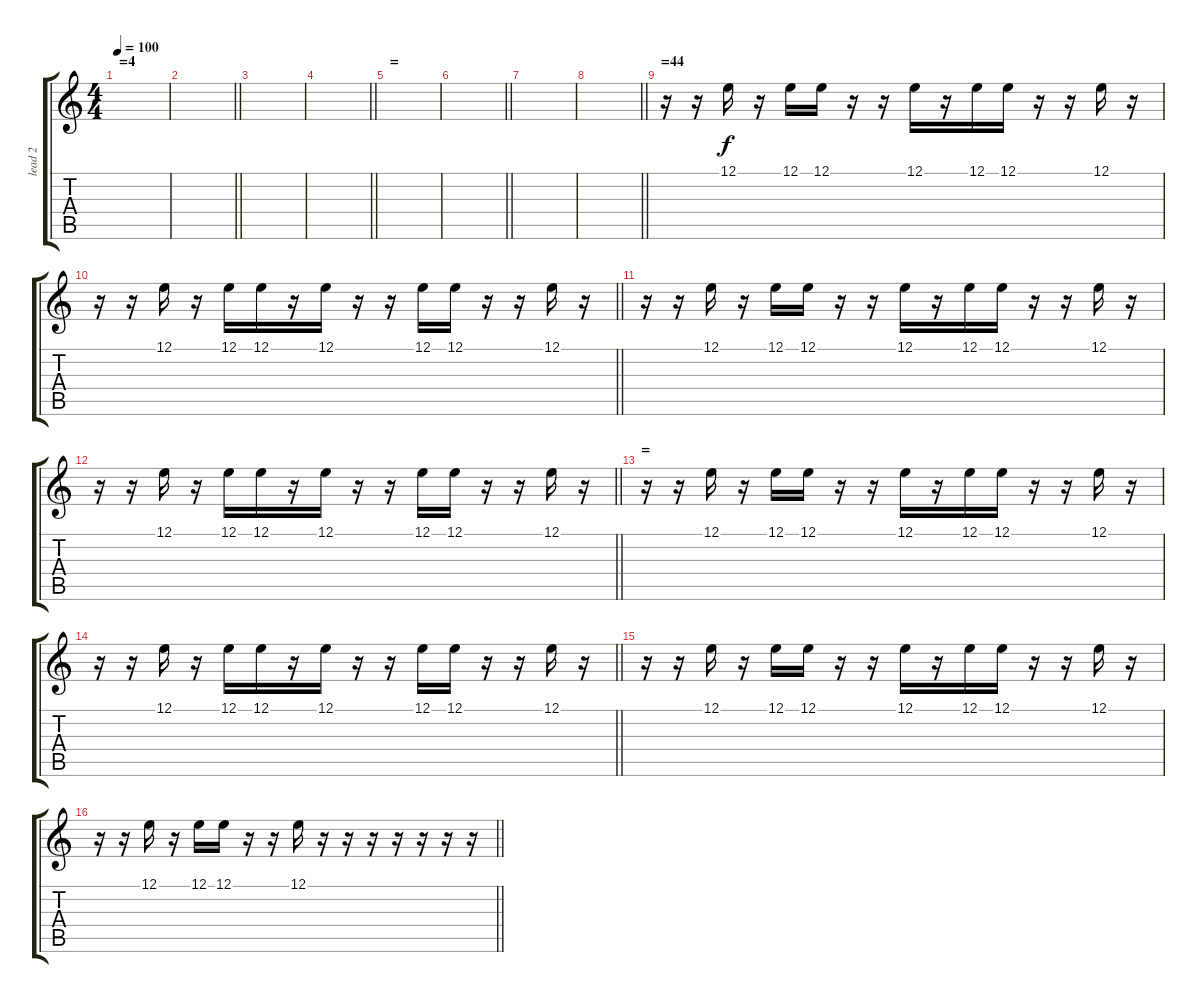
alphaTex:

\track ("lead 2" "lead 2") {instrument pad3polysynth}
\staff {score tabs}
\tuning (E4 B3 G3 D3 A2 E2) {hide}
\ts (4 4)
\section ("" "=4")
\tempo 100
\clef g2
\ks c
|
\barLineRight lightlight
|
|
\barLineRight lightlight
|
\section ("" "=")
|
\barLineRight lightlight
|
|
\barLineRight lightlight
|
\section ("" "=44")
r.16 r.16 12.1.16 r.16 12.1.16 12.1.16 r.16 r.16 12.1.16 r.16 12.1.16 12.1.16 r.16 r.16 12.1.16 r.16 |
\barLineRight lightlight
r.16 r.16 12.1.16 r.16 12.1.16 12.1.16 r.16 12.1.16 r.16 r.16 12.1.16 12.1.16 r.16 r.16 12.1.16 r.16 |
r.16 r.16 12.1.16 r.16 12.1.16 12.1.16 r.16 r.16 12.1.16 r.16 12.1.16 12.1.16 r.16 r.16 12.1.16 r.16 |
\barLineRight lightlight
r.16 r.16 12.1.16 r.16 12.1.16 12.1.16 r.16 12.1.16 r.16 r.16 12.1.16 12.1.16 r.16 r.16 12.1.16 r.16 |
\section ("" "=")
r.16 r.16 12.1.16 r.16 12.1.16 12.1.16 r.16 r.16 12.1.16 r.16 12.1.16 12.1.16 r.16 r.16 12.1.16 r.16 |
\barLineRight lightlight
r.16 r.16 12.1.16 r.16 12.1.16 12.1.16 r.16 12.1.16 r.16 r.16 12.1.16 12.1.16 r.16 r.16 12.1.16 r.16 |
r.16 r.16 12.1.16 r.16 12.1.16 12.1.16 r.16 r.16 12.1.16 r.16 12.1.16 12.1.16 r.16 r.16 12.1.16 r.16 |
\barLineRight lightlight
r.16 r.16 12.1.16 r.16 12.1.16 12.1.16 r.16 r.16 12.1.16 r.16 r.16 r.16 r.16 r.16 r.16 r.16
